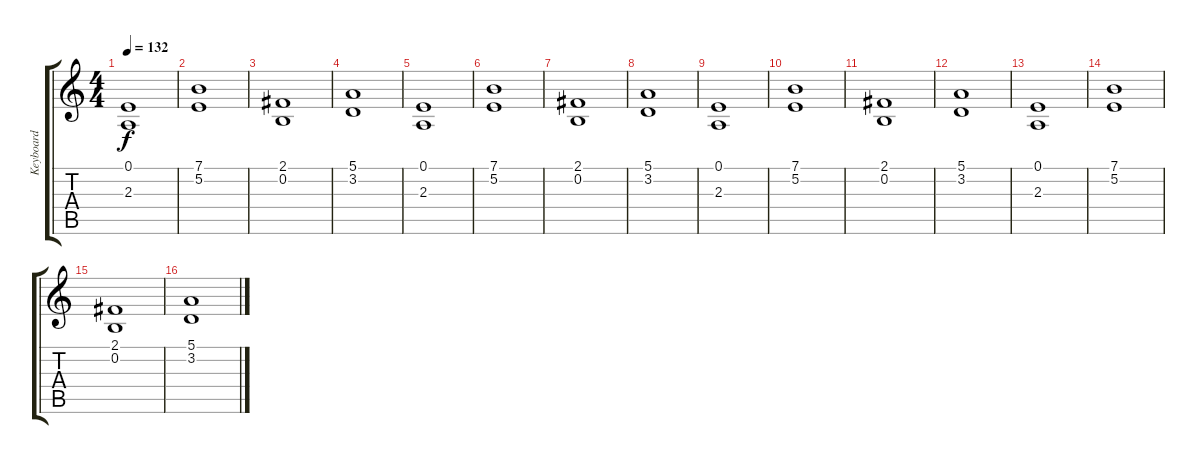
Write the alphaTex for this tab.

\track ("Keyboard" "Keyboard") {instrument stringensemble1}
\staff {score tabs}
\tuning (E4 B3 G3 D3 A2 E2) {hide}
\ts (4 4)
\tempo 132
\clef g2
\ks c
(0.1 2.3).1{dy f} |
(7.1 5.2).1 |
(2.1 0.2).1 |
(5.1 3.2).1 |
(0.1 2.3).1 |
(7.1 5.2).1 |
(2.1 0.2).1 |
(5.1 3.2).1 |
(0.1 2.3).1 |
(7.1 5.2).1 |
(2.1 0.2).1 |
(5.1 3.2).1 |
(0.1 2.3).1 |
(7.1 5.2).1 |
(2.1 0.2).1 |
(5.1 3.2).1
